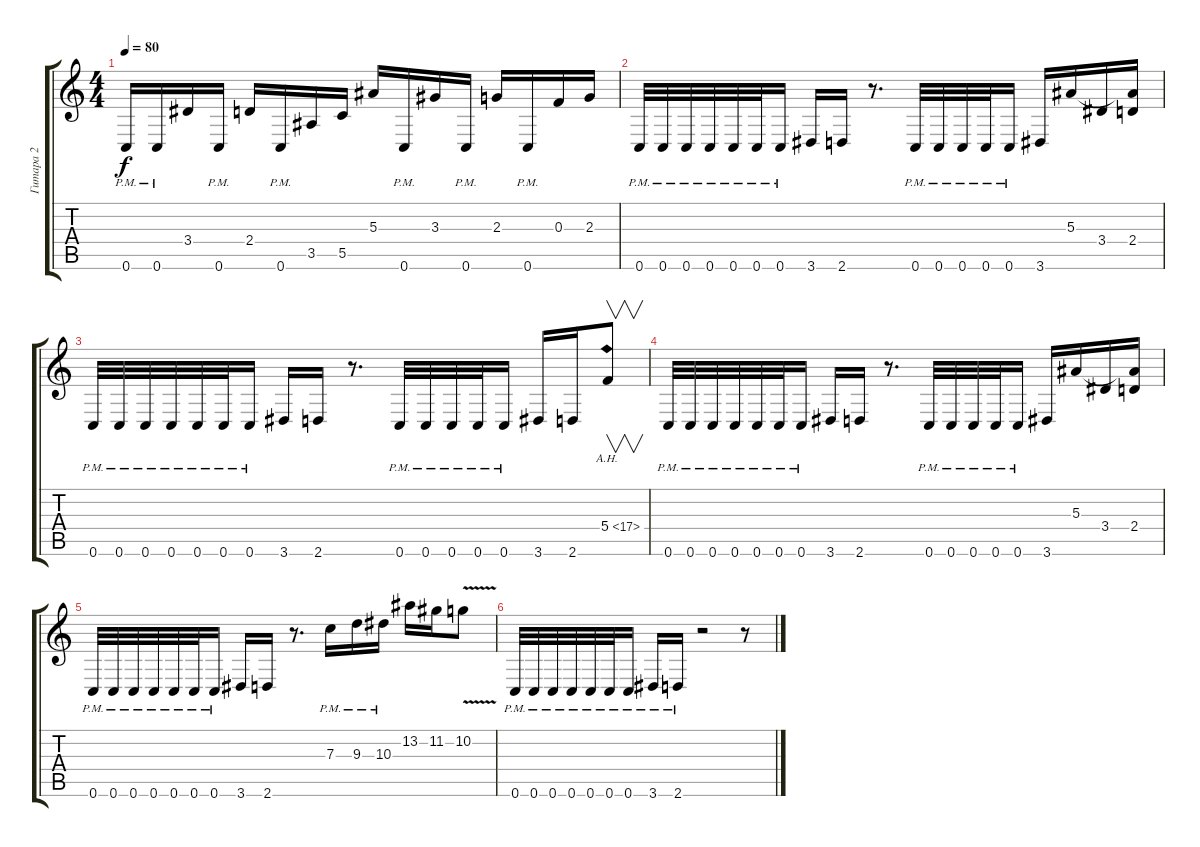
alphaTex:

\track ("Гитара 2" "Гитара 2") {instrument overdrivenguitar}
\staff {score tabs}
\tuning (D4 A3 F3 C3 G2 C2) {hide}
\ts (4 4)
\tempo 80
\clef g2
\ks c
0.6{pm}.16{dy f} 0.6{pm}.16 3.4.16 0.6{pm}.16 2.4.16 0.6{pm}.16 3.5.16 5.5.16 5.3.16 0.6{pm}.16 3.3.16 0.6{pm}.16 2.3.16 0.6{pm}.16 0.3.16 2.3.16 |
0.6{pm}.32 0.6{pm}.32 0.6{pm}.32 0.6{pm}.32 0.6{pm}.32 0.6{pm}.32 0.6{pm}.16 3.6.16 2.6.16 r.8{d} 0.6{pm}.32 0.6{pm}.32 0.6{pm}.32 0.6{pm}.32 0.6{pm}.16 3.6.16 5.3.16 3.4.16 (5.3{t} 2.4).16 |
0.6{pm}.32 0.6{pm}.32 0.6{pm}.32 0.6{pm}.32 0.6{pm}.32 0.6{pm}.32 0.6{pm}.16 3.6.16 2.6.16 r.8{d} 0.6{pm}.32 0.6{pm}.32 0.6{pm}.32 0.6{pm}.32 0.6{pm}.16 3.6.16 2.6.16 5.4{ah 12}.8{v} |
0.6{pm}.32 0.6{pm}.32 0.6{pm}.32 0.6{pm}.32 0.6{pm}.32 0.6{pm}.32 0.6{pm}.16 3.6.16 2.6.16 r.8{d} 0.6{pm}.32 0.6{pm}.32 0.6{pm}.32 0.6{pm}.32 0.6{pm}.16 3.6.16 5.3.16 3.4.16 (5.3{t} 2.4).16 |
0.6{pm}.32 0.6{pm}.32 0.6{pm}.32 0.6{pm}.32 0.6{pm}.32 0.6{pm}.32 0.6{pm}.16 3.6.16 2.6.16 r.8{d} 7.3{pm}.16 9.3{pm}.16 10.3{pm}.16 13.2.16 11.2.16 10.2{v}.8 |
0.6{pm}.32 0.6{pm}.32 0.6{pm}.32 0.6{pm}.32 0.6{pm}.32 0.6{pm}.32 0.6{pm}.16 3.6{pm}.16 2.6{pm}.16 r.2 r.8
